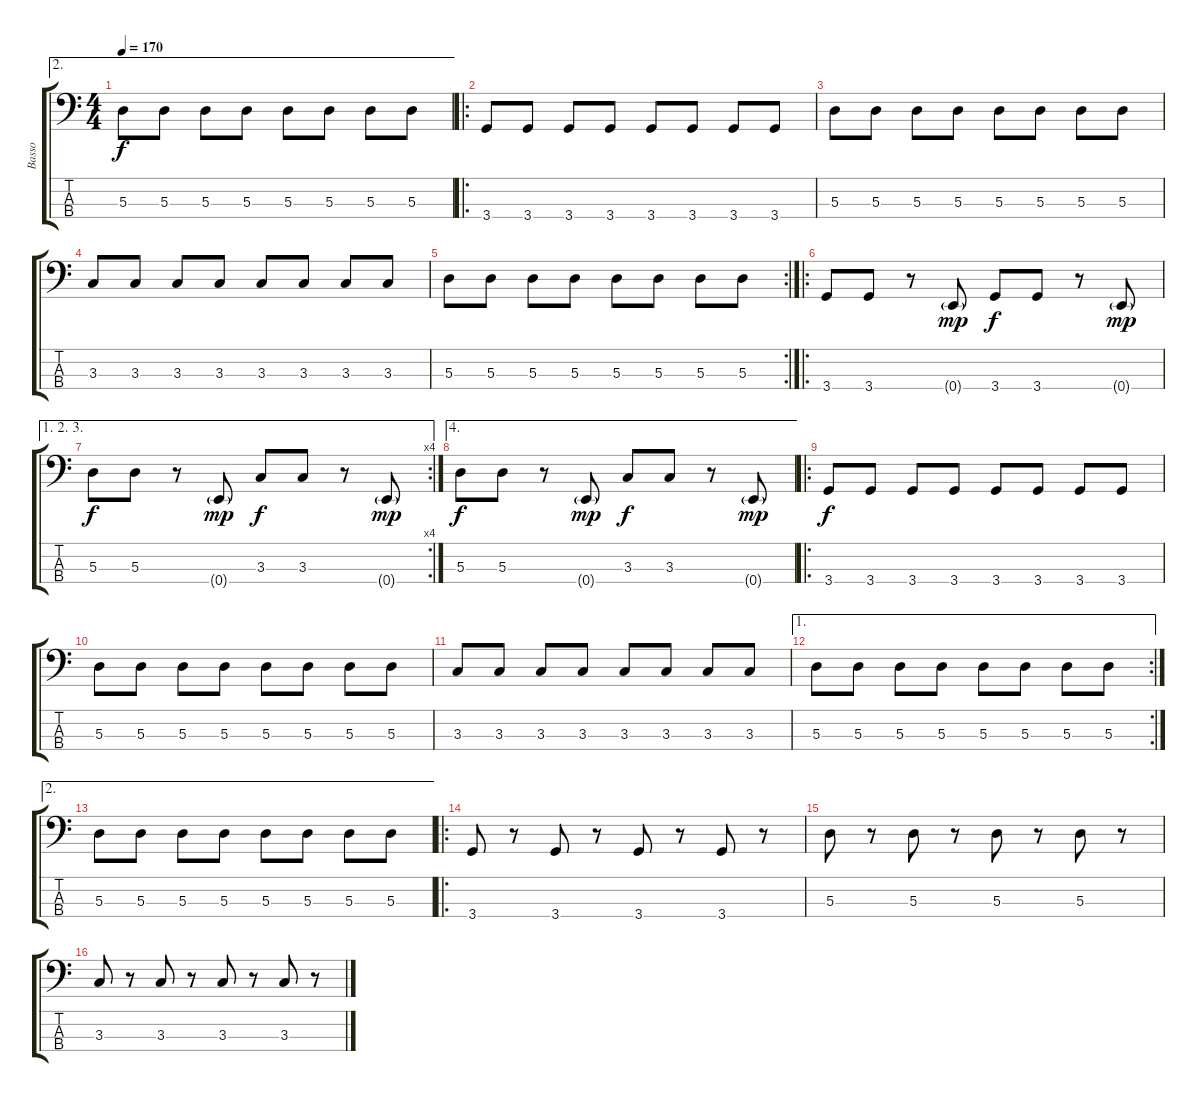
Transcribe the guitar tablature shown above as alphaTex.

\track ("Basso" "Basso") {instrument electricbassfinger}
\staff {score tabs}
\tuning (G2 D2 A1 E1) {hide}
\ae 2
\ts (4 4)
\tempo 170
\clef f4
\ks c
5.3.8{dy f} 5.3.8 5.3.8 5.3.8 5.3.8 5.3.8 5.3.8 5.3.8 |
\ro
3.4.8 3.4.8 3.4.8 3.4.8 3.4.8 3.4.8 3.4.8 3.4.8 |
5.3.8 5.3.8 5.3.8 5.3.8 5.3.8 5.3.8 5.3.8 5.3.8 |
3.3.8 3.3.8 3.3.8 3.3.8 3.3.8 3.3.8 3.3.8 3.3.8 |
\rc 2
5.3.8 5.3.8 5.3.8 5.3.8 5.3.8 5.3.8 5.3.8 5.3.8 |
\ro
3.4.8 3.4.8 r.8 0.4{g}.8{dy mp} 3.4.8{dy f} 3.4.8 r.8 0.4{g}.8{dy mp} |
\ae (1 2 3)
\rc 4
5.3.8{dy f} 5.3.8 r.8 0.4{g}.8{dy mp} 3.3.8{dy f} 3.3.8 r.8 0.4{g}.8{dy mp} |
\ae 4
5.3.8{dy f} 5.3.8 r.8 0.4{g}.8{dy mp} 3.3.8{dy f} 3.3.8 r.8 0.4{g}.8{dy mp} |
\ro
3.4.8{dy f} 3.4.8 3.4.8 3.4.8 3.4.8 3.4.8 3.4.8 3.4.8 |
5.3.8 5.3.8 5.3.8 5.3.8 5.3.8 5.3.8 5.3.8 5.3.8 |
3.3.8 3.3.8 3.3.8 3.3.8 3.3.8 3.3.8 3.3.8 3.3.8 |
\ae 1
\rc 2
5.3.8 5.3.8 5.3.8 5.3.8 5.3.8 5.3.8 5.3.8 5.3.8 |
\ae 2
5.3.8 5.3.8 5.3.8 5.3.8 5.3.8 5.3.8 5.3.8 5.3.8 |
\ro
3.4.8 r.8 3.4.8 r.8 3.4.8 r.8 3.4.8 r.8 |
5.3.8 r.8 5.3.8 r.8 5.3.8 r.8 5.3.8 r.8 |
3.3.8 r.8 3.3.8 r.8 3.3.8 r.8 3.3.8 r.8
